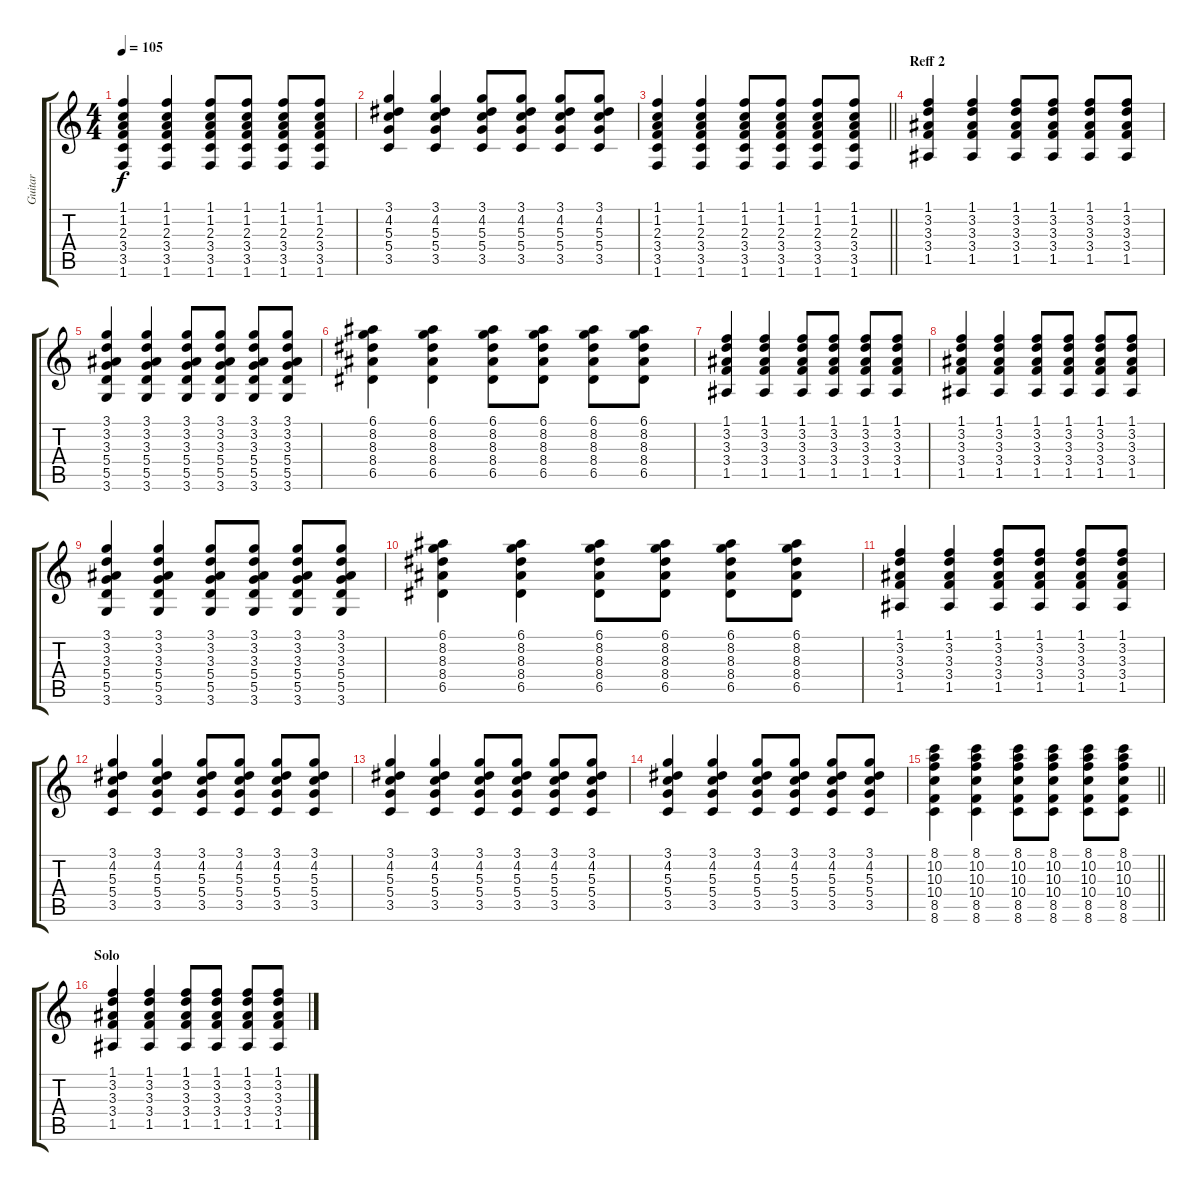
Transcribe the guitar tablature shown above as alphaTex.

\track ("Guitar" "Guitar") {instrument acousticguitarsteel}
\staff {score tabs}
\tuning (E4 B3 G3 D3 A2 E2) {hide}
\ts (4 4)
\tempo 105
\clef g2
\ks c
(1.1 1.2 2.3 3.4 3.5 1.6).4{dy f} (1.1 1.2 2.3 3.4 3.5 1.6).4 (1.1 1.2 2.3 3.4 3.5 1.6).8 (1.1 1.2 2.3 3.4 3.5 1.6).8 (1.1 1.2 2.3 3.4 3.5 1.6).8 (1.1 1.2 2.3 3.4 3.5 1.6).8 |
(3.1 4.2 5.3 5.4 3.5).4 (3.1 4.2 5.3 5.4 3.5).4 (3.1 4.2 5.3 5.4 3.5).8 (3.1 4.2 5.3 5.4 3.5).8 (3.1 4.2 5.3 5.4 3.5).8 (3.1 4.2 5.3 5.4 3.5).8 |
\barLineRight lightlight
(1.1 1.2 2.3 3.4 3.5 1.6).4 (1.1 1.2 2.3 3.4 3.5 1.6).4 (1.1 1.2 2.3 3.4 3.5 1.6).8 (1.1 1.2 2.3 3.4 3.5 1.6).8 (1.1 1.2 2.3 3.4 3.5 1.6).8 (1.1 1.2 2.3 3.4 3.5 1.6).8 |
\section ("" "Reff 2")
(1.1 3.2 3.3 3.4 1.5).4 (1.1 3.2 3.3 3.4 1.5).4 (1.1 3.2 3.3 3.4 1.5).8 (1.1 3.2 3.3 3.4 1.5).8 (1.1 3.2 3.3 3.4 1.5).8 (1.1 3.2 3.3 3.4 1.5).8 |
(3.1 3.2 3.3 5.4 5.5 3.6).4 (3.1 3.2 3.3 5.4 5.5 3.6).4 (3.1 3.2 3.3 5.4 5.5 3.6).8 (3.1 3.2 3.3 5.4 5.5 3.6).8 (3.1 3.2 3.3 5.4 5.5 3.6).8 (3.1 3.2 3.3 5.4 5.5 3.6).8 |
(6.1 8.2 8.3 8.4 6.5).4 (6.1 8.2 8.3 8.4 6.5).4 (6.1 8.2 8.3 8.4 6.5).8 (6.1 8.2 8.3 8.4 6.5).8 (6.1 8.2 8.3 8.4 6.5).8 (6.1 8.2 8.3 8.4 6.5).8 |
(1.1 3.2 3.3 3.4 1.5).4 (1.1 3.2 3.3 3.4 1.5).4 (1.1 3.2 3.3 3.4 1.5).8 (1.1 3.2 3.3 3.4 1.5).8 (1.1 3.2 3.3 3.4 1.5).8 (1.1 3.2 3.3 3.4 1.5).8 |
(1.1 3.2 3.3 3.4 1.5).4 (1.1 3.2 3.3 3.4 1.5).4 (1.1 3.2 3.3 3.4 1.5).8 (1.1 3.2 3.3 3.4 1.5).8 (1.1 3.2 3.3 3.4 1.5).8 (1.1 3.2 3.3 3.4 1.5).8 |
(3.1 3.2 3.3 5.4 5.5 3.6).4 (3.1 3.2 3.3 5.4 5.5 3.6).4 (3.1 3.2 3.3 5.4 5.5 3.6).8 (3.1 3.2 3.3 5.4 5.5 3.6).8 (3.1 3.2 3.3 5.4 5.5 3.6).8 (3.1 3.2 3.3 5.4 5.5 3.6).8 |
(6.1 8.2 8.3 8.4 6.5).4 (6.1 8.2 8.3 8.4 6.5).4 (6.1 8.2 8.3 8.4 6.5).8 (6.1 8.2 8.3 8.4 6.5).8 (6.1 8.2 8.3 8.4 6.5).8 (6.1 8.2 8.3 8.4 6.5).8 |
(1.1 3.2 3.3 3.4 1.5).4 (1.1 3.2 3.3 3.4 1.5).4 (1.1 3.2 3.3 3.4 1.5).8 (1.1 3.2 3.3 3.4 1.5).8 (1.1 3.2 3.3 3.4 1.5).8 (1.1 3.2 3.3 3.4 1.5).8 |
(3.1 4.2 5.3 5.4 3.5).4 (3.1 4.2 5.3 5.4 3.5).4 (3.1 4.2 5.3 5.4 3.5).8 (3.1 4.2 5.3 5.4 3.5).8 (3.1 4.2 5.3 5.4 3.5).8 (3.1 4.2 5.3 5.4 3.5).8 |
(3.1 4.2 5.3 5.4 3.5).4 (3.1 4.2 5.3 5.4 3.5).4 (3.1 4.2 5.3 5.4 3.5).8 (3.1 4.2 5.3 5.4 3.5).8 (3.1 4.2 5.3 5.4 3.5).8 (3.1 4.2 5.3 5.4 3.5).8 |
(3.1 4.2 5.3 5.4 3.5).4 (3.1 4.2 5.3 5.4 3.5).4 (3.1 4.2 5.3 5.4 3.5).8 (3.1 4.2 5.3 5.4 3.5).8 (3.1 4.2 5.3 5.4 3.5).8 (3.1 4.2 5.3 5.4 3.5).8 |
\barLineRight lightlight
(8.1 10.2 10.3 10.4 8.5 8.6).4 (8.1 10.2 10.3 10.4 8.5 8.6).4 (8.1 10.2 10.3 10.4 8.5 8.6).8 (8.1 10.2 10.3 10.4 8.5 8.6).8 (8.1 10.2 10.3 10.4 8.5 8.6).8 (8.1 10.2 10.3 10.4 8.5 8.6).8 |
\section ("" "Solo")
(1.1 3.2 3.3 3.4 1.5).4 (1.1 3.2 3.3 3.4 1.5).4 (1.1 3.2 3.3 3.4 1.5).8 (1.1 3.2 3.3 3.4 1.5).8 (1.1 3.2 3.3 3.4 1.5).8 (1.1 3.2 3.3 3.4 1.5).8
